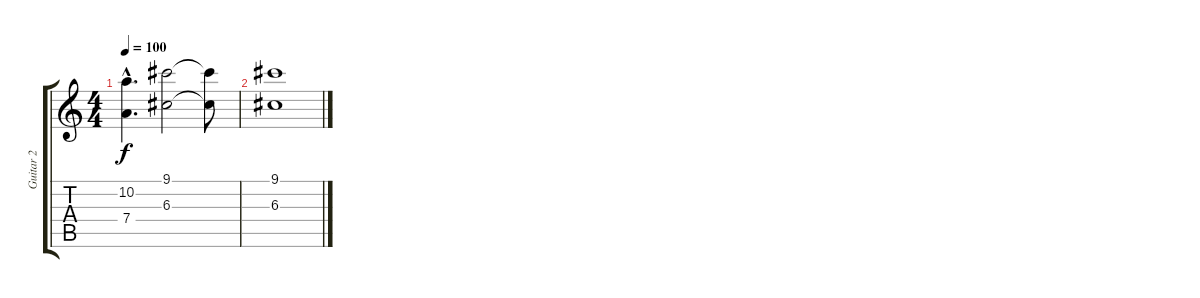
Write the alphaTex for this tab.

\track ("Guitar 2" "Guitar 2") {instrument distortionguitar}
\staff {score tabs}
\tuning (E4 B3 G3 D3 A2 E2) {hide}
\ts (4 4)
\tempo 100
\clef g2
\ks c
(10.2{hac t} 7.4{hac t}).4{d dy f} (9.1 6.3).2 (9.1{t} 6.3{t}).8 |
(9.1 6.3).1
